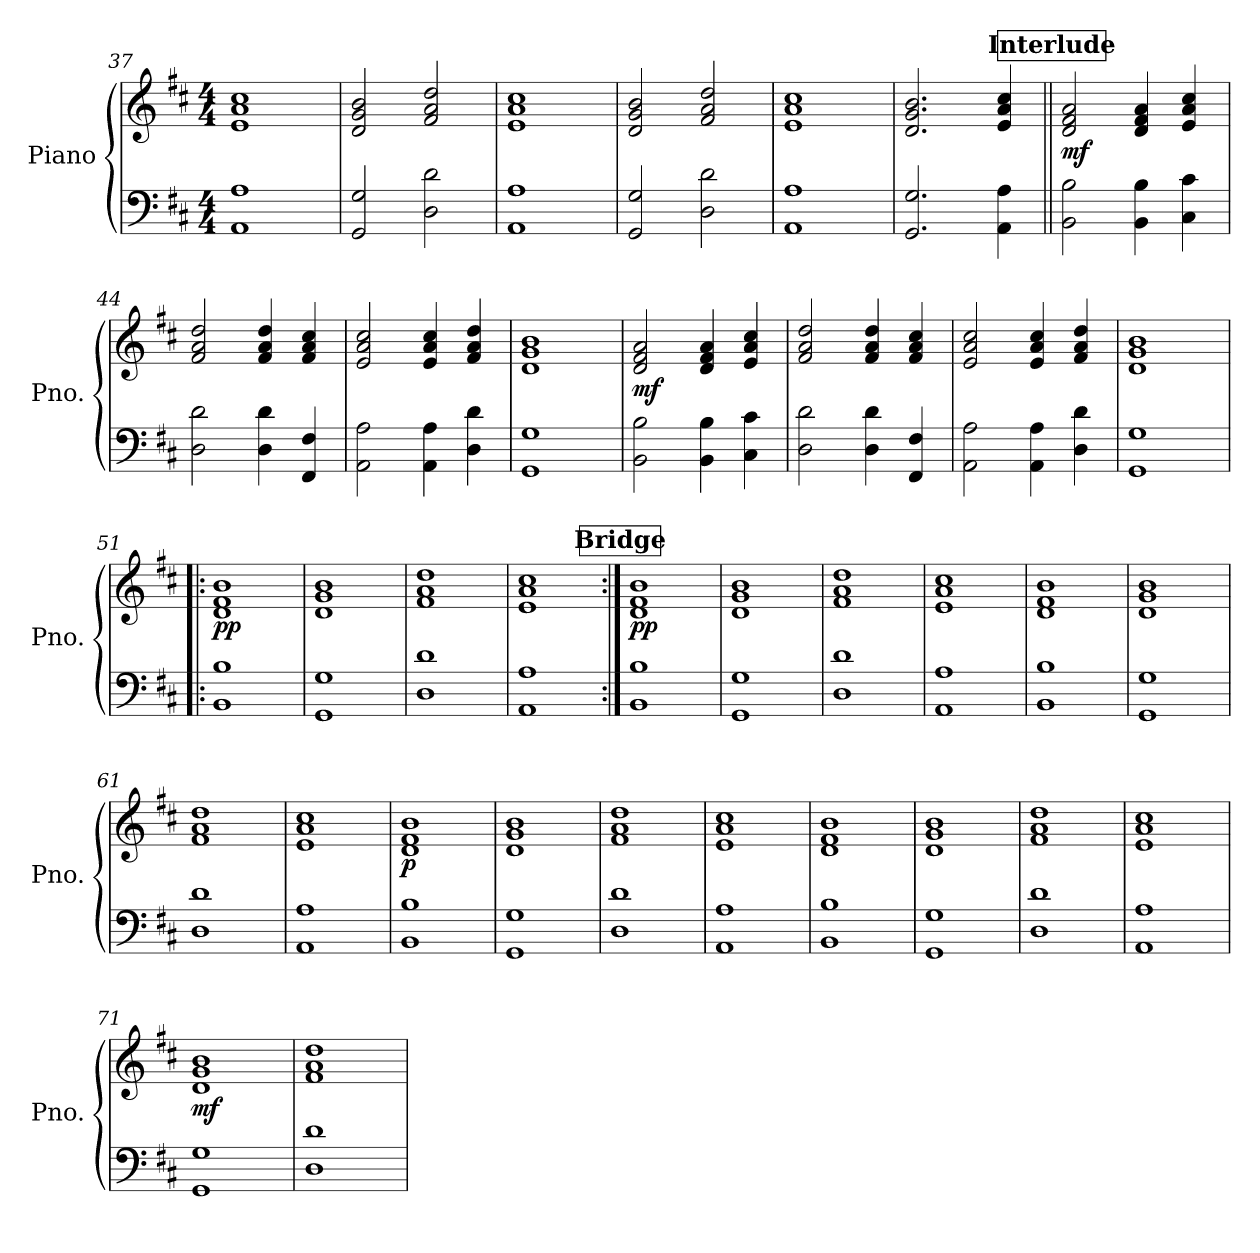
**kern	**kern	**dynam
*part1	*part1	*part1
*staff2	*staff1	*staff1/2
*I"Piano	*	*
*I'Pno.	*	*
*clefF4	*clefG2	*
*k[f#c#]	*k[f#c#]	*
*M4/4	*M4/4	*
=37	=37	=37
1AA 1A	1e 1a 1cc#	.
=38	=38	=38
2GG/ 2G/	2d/ 2g/ 2b/	.
2D\ 2d\	2f#/ 2a/ 2dd/	.
=39	=39	=39
1AA 1A	1e 1a 1cc#	.
=40	=40	=40
2GG/ 2G/	2d/ 2g/ 2b/	.
2D\ 2d\	2f#/ 2a/ 2dd/	.
!!LO:LB:g=z
=41	=41	=41
1AA 1A	1e 1a 1cc#	.
=42	=42	=42
2.GG/ 2.G/	2.d/ 2.g/ 2.b/	.
4AA\ 4A\	4e/ 4a/ 4cc#/	.
!!LO:REH:place=s1:a:B:fs=14:t=Interlude
=43||	=43||	=43||
!	!	!LO:DY:b
2BB\ 2B\	2d/ 2f#/ 2a/	mf
4BB\ 4B\	4d/ 4f#/ 4a/	.
4C#\ 4c#\	4e/ 4a/ 4cc#/	.
=44	=44	=44
2D\ 2d\	2f#/ 2a/ 2dd/	.
4D\ 4d\	4f#/ 4a/ 4dd/	.
4FF#/ 4F#/	4f#/ 4a/ 4cc#/	.
=45	=45	=45
2AA\ 2A\	2e/ 2a/ 2cc#/	.
4AA\ 4A\	4e/ 4a/ 4cc#/	.
4D\ 4d\	4f#/ 4a/ 4dd/	.
=46	=46	=46
1GG 1G	1d 1g 1b	.
=47	=47	=47
!	!	!LO:DY:b
2BB\ 2B\	2d/ 2f#/ 2a/	mf
4BB\ 4B\	4d/ 4f#/ 4a/	.
4C#\ 4c#\	4e/ 4a/ 4cc#/	.
=48	=48	=48
2D\ 2d\	2f#/ 2a/ 2dd/	.
4D\ 4d\	4f#/ 4a/ 4dd/	.
4FF#/ 4F#/	4f#/ 4a/ 4cc#/	.
=49	=49	=49
2AA\ 2A\	2e/ 2a/ 2cc#/	.
4AA\ 4A\	4e/ 4a/ 4cc#/	.
4D\ 4d\	4f#/ 4a/ 4dd/	.
=50	=50	=50
1GG 1G	1d 1g 1b	.
!!LO:LB:g=z
=51!|:	=51!|:	=51!|:
!	!	!LO:DY:b
1BB 1B	1d 1f# 1b	pp
=52	=52	=52
1GG 1G	1d 1g 1b	.
=53	=53	=53
1D 1d	1f# 1a 1dd	.
=54	=54	=54
1AA 1A	1e 1a 1cc#	.
!!LO:REH:place=s1:a:B:fs=14:t=Bridge
=55:|!	=55:|!	=55:|!
!	!	!LO:DY:b
1BB 1B	1d 1f# 1b	pp
=56	=56	=56
1GG 1G	1d 1g 1b	.
=57	=57	=57
1D 1d	1f# 1a 1dd	.
=58	=58	=58
1AA 1A	1e 1a 1cc#	.
=59	=59	=59
1BB 1B	1d 1f# 1b	.
=60	=60	=60
1GG 1G	1d 1g 1b	.
=61	=61	=61
1D 1d	1f# 1a 1dd	.
=62	=62	=62
1AA 1A	1e 1a 1cc#	.
=63	=63	=63
!	!	!LO:DY:b
1BB 1B	1d 1f# 1b	p
=64	=64	=64
1GG 1G	1d 1g 1b	.
=65	=65	=65
1D 1d	1f# 1a 1dd	.
=66	=66	=66
1AA 1A	1e 1a 1cc#	.
!!LO:PB:g=z
=67	=67	=67
1BB 1B	1d 1f# 1b	.
=68	=68	=68
1GG 1G	1d 1g 1b	.
=69	=69	=69
1D 1d	1f# 1a 1dd	.
=70	=70	=70
1AA 1A	1e 1a 1cc#	.
=71	=71	=71
!	!	!LO:DY:b
1GG 1G	1d 1g 1b	mf
=72	=72	=72
1D 1d	1f# 1a 1dd	.
=	=	=
*-	*-	*-
